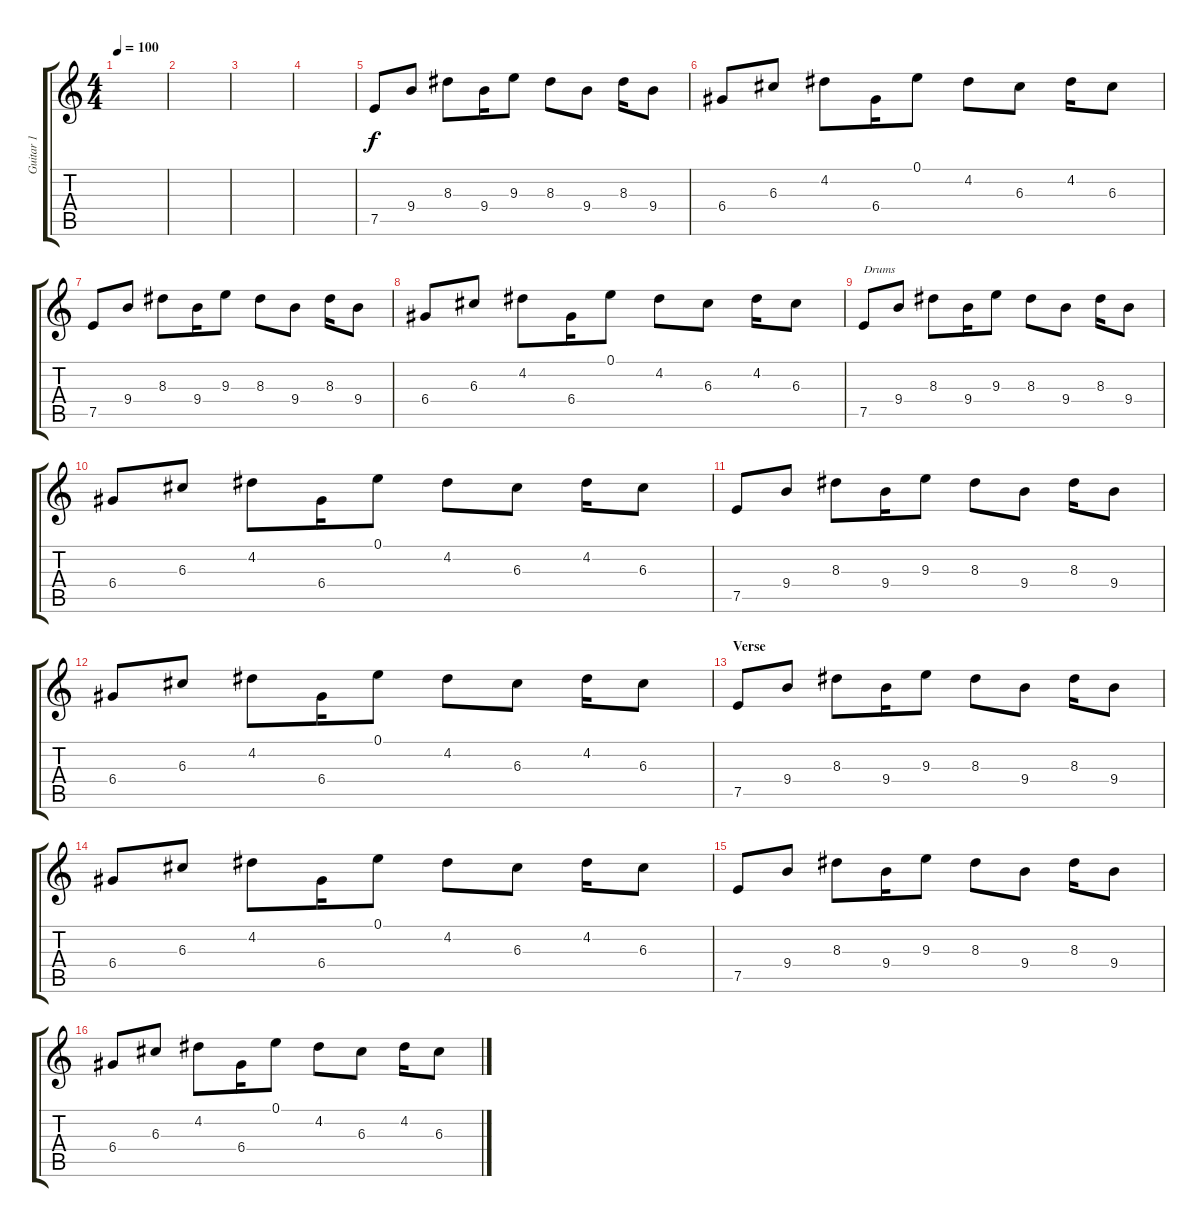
\track ("Guitar 1" "Guitar 1") {instrument electricguitarjazz}
\staff {score tabs}
\tuning (E4 B3 G3 D3 A2 E2) {hide}
\ts (4 4)
\tempo 100
\clef g2
\ks c
|
|
|
|
7.5.8 9.4.8 8.3.8 9.4.16 9.3.8 8.3.8 9.4.8 8.3.16 9.4.8 |
6.4.8 6.3.8 4.2.8 6.4.16 0.1.8 4.2.8 6.3.8 4.2.16 6.3.8 |
7.5.8 9.4.8 8.3.8 9.4.16 9.3.8 8.3.8 9.4.8 8.3.16 9.4.8 |
6.4.8 6.3.8 4.2.8 6.4.16 0.1.8 4.2.8 6.3.8 4.2.16 6.3.8 |
7.5.8{txt "Drums"} 9.4.8 8.3.8 9.4.16 9.3.8 8.3.8 9.4.8 8.3.16 9.4.8 |
6.4.8 6.3.8 4.2.8 6.4.16 0.1.8 4.2.8 6.3.8 4.2.16 6.3.8 |
7.5.8 9.4.8 8.3.8 9.4.16 9.3.8 8.3.8 9.4.8 8.3.16 9.4.8 |
6.4.8 6.3.8 4.2.8 6.4.16 0.1.8 4.2.8 6.3.8 4.2.16 6.3.8 |
\section ("" "Verse")
7.5.8 9.4.8 8.3.8 9.4.16 9.3.8 8.3.8 9.4.8 8.3.16 9.4.8 |
6.4.8 6.3.8 4.2.8 6.4.16 0.1.8 4.2.8 6.3.8 4.2.16 6.3.8 |
7.5.8 9.4.8 8.3.8 9.4.16 9.3.8 8.3.8 9.4.8 8.3.16 9.4.8 |
6.4.8 6.3.8 4.2.8 6.4.16 0.1.8 4.2.8 6.3.8 4.2.16 6.3.8
